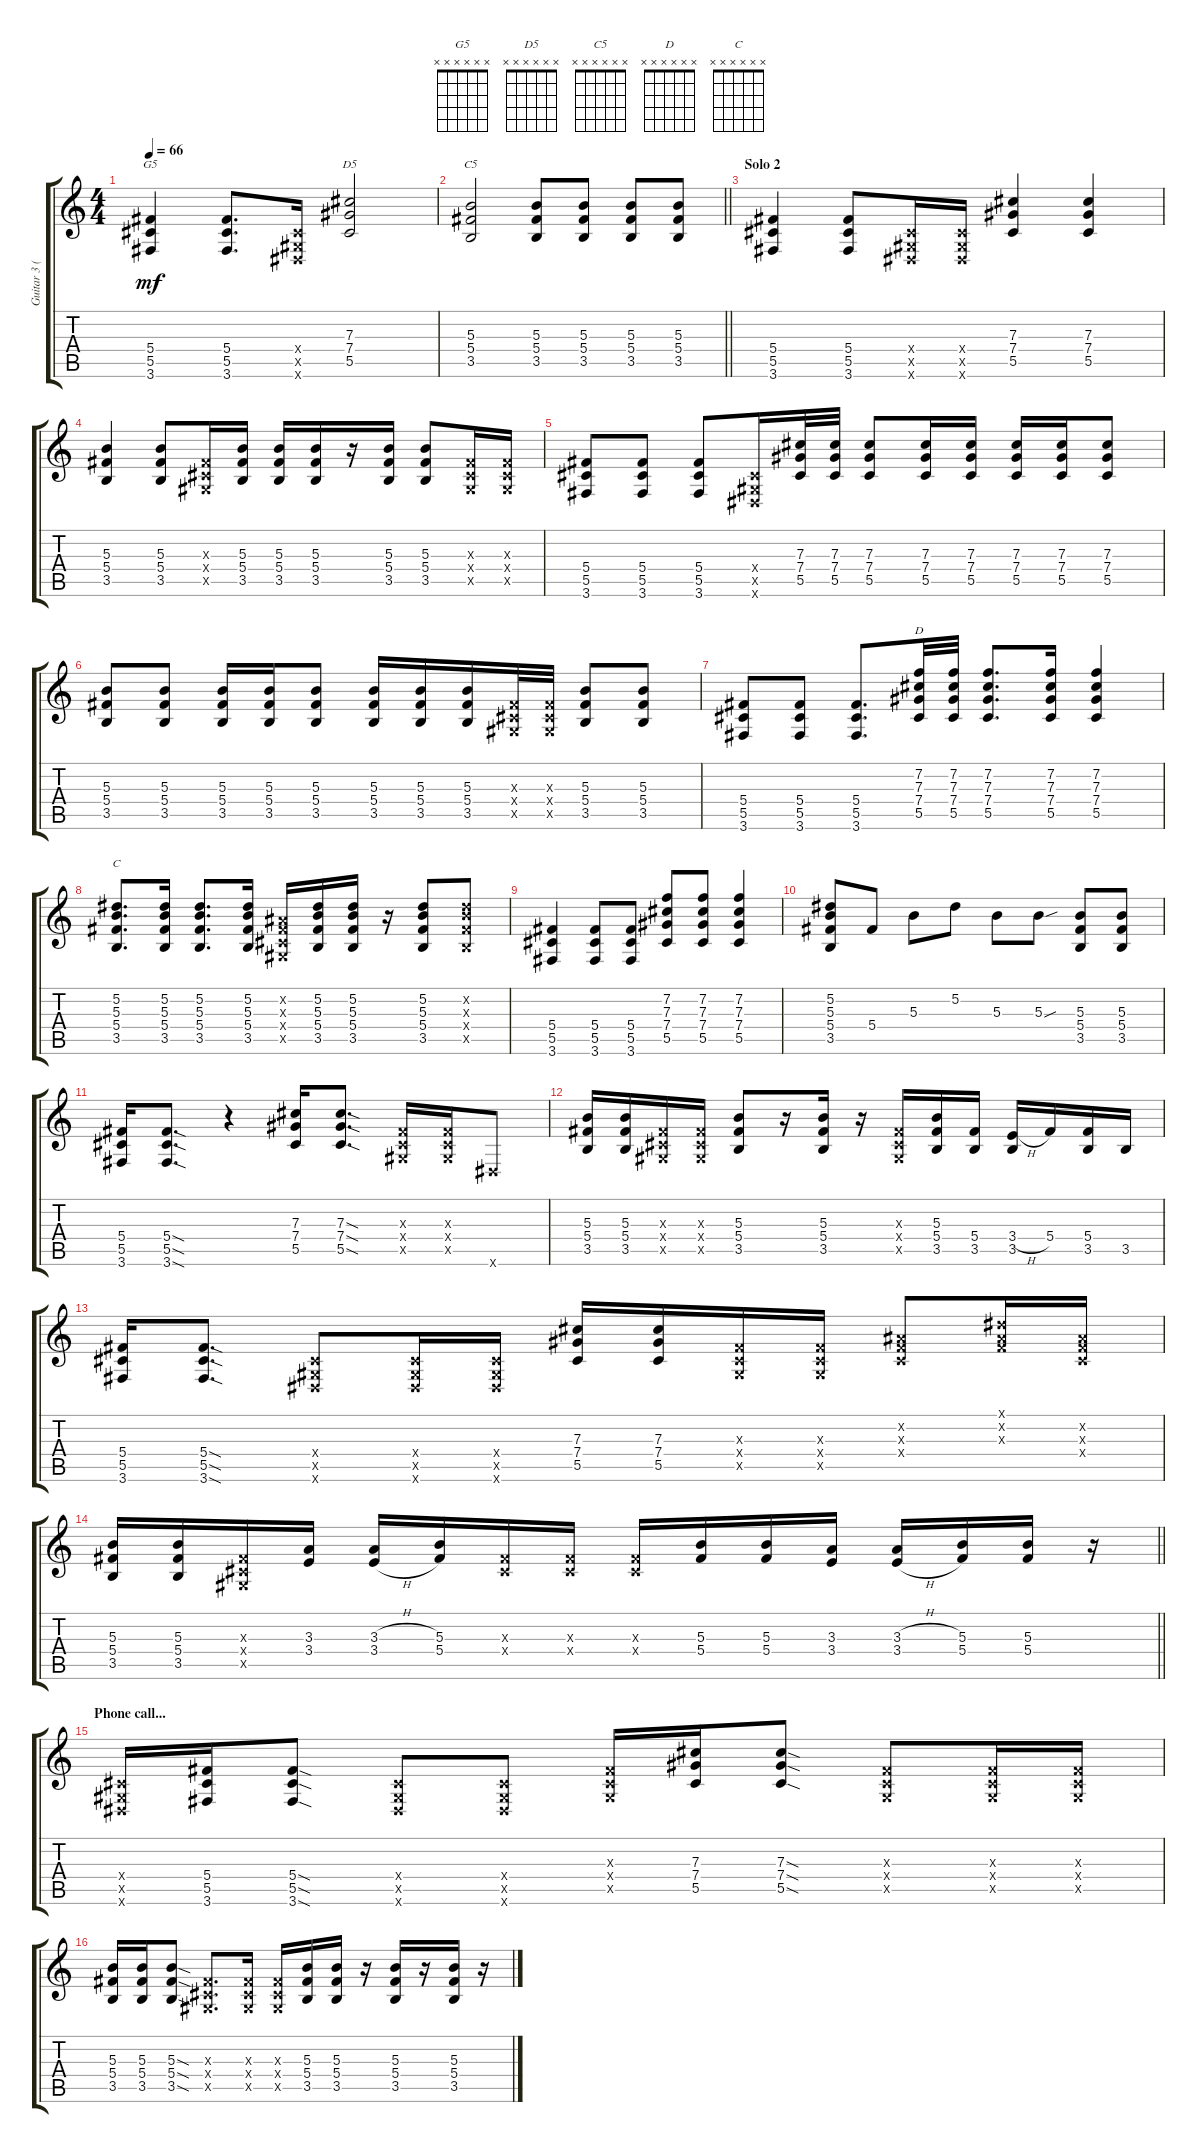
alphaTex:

\track ("Guitar 3 (Izzy)" "Guitar 3 (") {instrument overdrivenguitar}
\staff {score tabs}
\tuning (Eb4 Bb3 Gb3 Db3 Ab2 Eb2) {hide}
\chord ("G5" x x x x x x)
\chord ("D5" x x x x x x)
\chord ("C5" x x x x x x)
\chord ("D" x x x x x x)
\chord ("C" x x x x x x)
\ts (4 4)
\tempo 66
\clef g2
\ks c
(5.4 5.5 3.6).4{ch "G5" dy mf} (5.4 5.5 3.6).8{d} (0.4{x} 0.5{x} 0.6{x}).16 (7.3 7.4 5.5).2{ch "D5"} |
\barLineRight lightlight
(5.3 5.4 3.5).2{ch "C5"} (5.3 5.4 3.5).8 (5.3 5.4 3.5).8 (5.3 5.4 3.5).8 (5.3 5.4 3.5).8 |
\section ("" "Solo 2")
(5.4 5.5 3.6).4 (5.4 5.5 3.6).8 (0.4{x} 0.5{x} 0.6{x}).16 (0.4{x} 0.5{x} 0.6{x}).16 (7.3 7.4 5.5).4 (7.3 7.4 5.5).4 |
(5.3 5.4 3.5).4 (5.3 5.4 3.5).8 (0.3{x} 0.4{x} 0.5{x}).16 (5.3 5.4 3.5).16 (5.3 5.4 3.5).16 (5.3 5.4 3.5).16 r.16 (5.3 5.4 3.5).16 (5.3 5.4 3.5).8 (0.3{x} 0.4{x} 0.5{x}).16 (0.3{x} 0.4{x} 0.5{x}).16 |
(5.4 5.5 3.6).8 (5.4 5.5 3.6).8 (5.4 5.5 3.6).8 (0.4{x} 0.5{x} 0.6{x}).16 (7.3 7.4 5.5).32 (7.3 7.4 5.5).32 (7.3 7.4 5.5).8 (7.3 7.4 5.5).16 (7.3 7.4 5.5).16 (7.3 7.4 5.5).16 (7.3 7.4 5.5).16 (7.3 7.4 5.5).8 |
(5.3 5.4 3.5).8 (5.3 5.4 3.5).8 (5.3 5.4 3.5).16 (5.3 5.4 3.5).16 (5.3 5.4 3.5).8 (5.3 5.4 3.5).16 (5.3 5.4 3.5).16 (5.3 5.4 3.5).16 (0.3{x} 0.4{x} 0.5{x}).32 (0.3{x} 0.4{x} 0.5{x}).32 (5.3 5.4 3.5).8 (5.3 5.4 3.5).8 |
(5.4 5.5 3.6).8 (5.4 5.5 3.6).8 (5.4 5.5 3.6).8{d} (7.2 7.3 7.4 5.5).32{ch "D"} (7.2 7.3 7.4 5.5).32 (7.2 7.3 7.4 5.5).8{d} (7.2 7.3 7.4 5.5).16 (7.2 7.3 7.4 5.5).4 |
(5.2 5.3 5.4 3.5).8{d ch "C"} (5.2 5.3 5.4 3.5).16 (5.2 5.3 5.4 3.5).8{d} (5.2 5.3 5.4 3.5).16 (0.2{x} 0.3{x} 0.4{x} 0.5{x}).16 (5.2 5.3 5.4 3.5).16 (5.2 5.3 5.4 3.5).16 r.16 (5.2 5.3 5.4 3.5).8 (5.2{x} 5.3{x} 5.4{x} 3.5{x}).8 |
(5.4 5.5 3.6).4 (5.4 5.5 3.6).8 (5.4 5.5 3.6).8 (7.2 7.3 7.4 5.5).8 (7.2 7.3 7.4 5.5).8 (7.2 7.3 7.4 5.5).4 |
(5.2 5.3 5.4 3.5).8 5.4.8 5.3.8 5.2.8 5.3.8 5.3{sou}.8 (5.3 5.4 3.5).8 (5.3 5.4 3.5).8 |
(5.4 5.5 3.6).16 (5.4{sod} 5.5{sod} 3.6{sod}).8{d} r.4 (7.3 7.4 5.5).16 (7.3{sod} 7.4{sod} 5.5{sod}).8{d} (0.3{x} 0.4{x} 0.5{x}).16 (0.3{x} 0.4{x} 0.5{x}).16 0.6{x}.8 |
(5.3 5.4 3.5).16 (5.3 5.4 3.5).16 (0.3{x} 0.4{x} 0.5{x}).16 (0.3{x} 0.4{x} 0.5{x}).16 (5.3 5.4 3.5).8 r.16 (5.3 5.4 3.5).16 r.16 (0.3{x} 0.4{x} 0.5{x}).16 (5.3 5.4 3.5).16 (5.4 3.5).16 (3.4{h} 3.5).16 5.4.16 (5.4 3.5).16 3.5.16 |
(5.4 5.5 3.6).16 (5.4{sod} 5.5{sod} 3.6{sod}).8{d} (0.4{x} 0.5{x} 0.6{x}).8 (0.4{x} 0.5{x} 0.6{x}).16 (0.4{x} 0.5{x} 0.6{x}).16 (7.3 7.4 5.5).16 (7.3 7.4 5.5).16 (0.3{x} 0.4{x} 0.5{x}).16 (0.3{x} 0.4{x} 0.5{x}).16 (0.2{x} 0.3{x} 0.4{x}).8 (0.1{x} 0.2{x} 0.3{x}).16 (0.2{x} 0.3{x} 0.4{x}).16 |
\barLineRight lightlight
(5.3 5.4 3.5).16 (5.3 5.4 3.5).16 (0.3{x} 0.4{x} 0.5{x}).16 (3.3 3.4).16 (3.3{h} 3.4{h}).16 (5.3 5.4).16 (0.3{x} 0.4{x}).16 (0.3{x} 0.4{x}).16 (0.3{x} 0.4{x}).16 (5.3 5.4).16 (5.3 5.4).16 (3.3 3.4).16 (3.3{h} 3.4{h}).16 (5.3 5.4).16 (5.3 5.4).16 r.16 |
\section ("" "Phone call...")
(0.4{x} 0.5{x} 0.6{x}).16 (5.4 5.5 3.6).16 (5.4{sod} 5.5{sod} 3.6{sod}).8 (0.4{x} 0.5{x} 0.6{x}).8 (0.4{x} 0.5{x} 0.6{x}).8 (0.3{x} 0.4{x} 0.5{x}).16 (7.3 7.4 5.5).16 (7.3{sod} 7.4{sod} 5.5{sod}).8 (0.3{x} 0.4{x} 0.5{x}).8 (0.3{x} 0.4{x} 0.5{x}).16 (0.3{x} 0.4{x} 0.5{x}).16 |
(5.3 5.4 3.5).16 (5.3 5.4 3.5).16 (5.3{sod} 5.4{sod} 3.5{sod}).8 (0.3{x} 0.4{x} 0.5{x}).8{d} (0.3{x} 0.4{x} 0.5{x}).16 (0.3{x} 0.4{x} 0.5{x}).16 (5.3 5.4 3.5).16 (5.3 5.4 3.5).16 r.16 (5.3 5.4 3.5).16 r.16 (5.3 5.4 3.5).16 r.16
